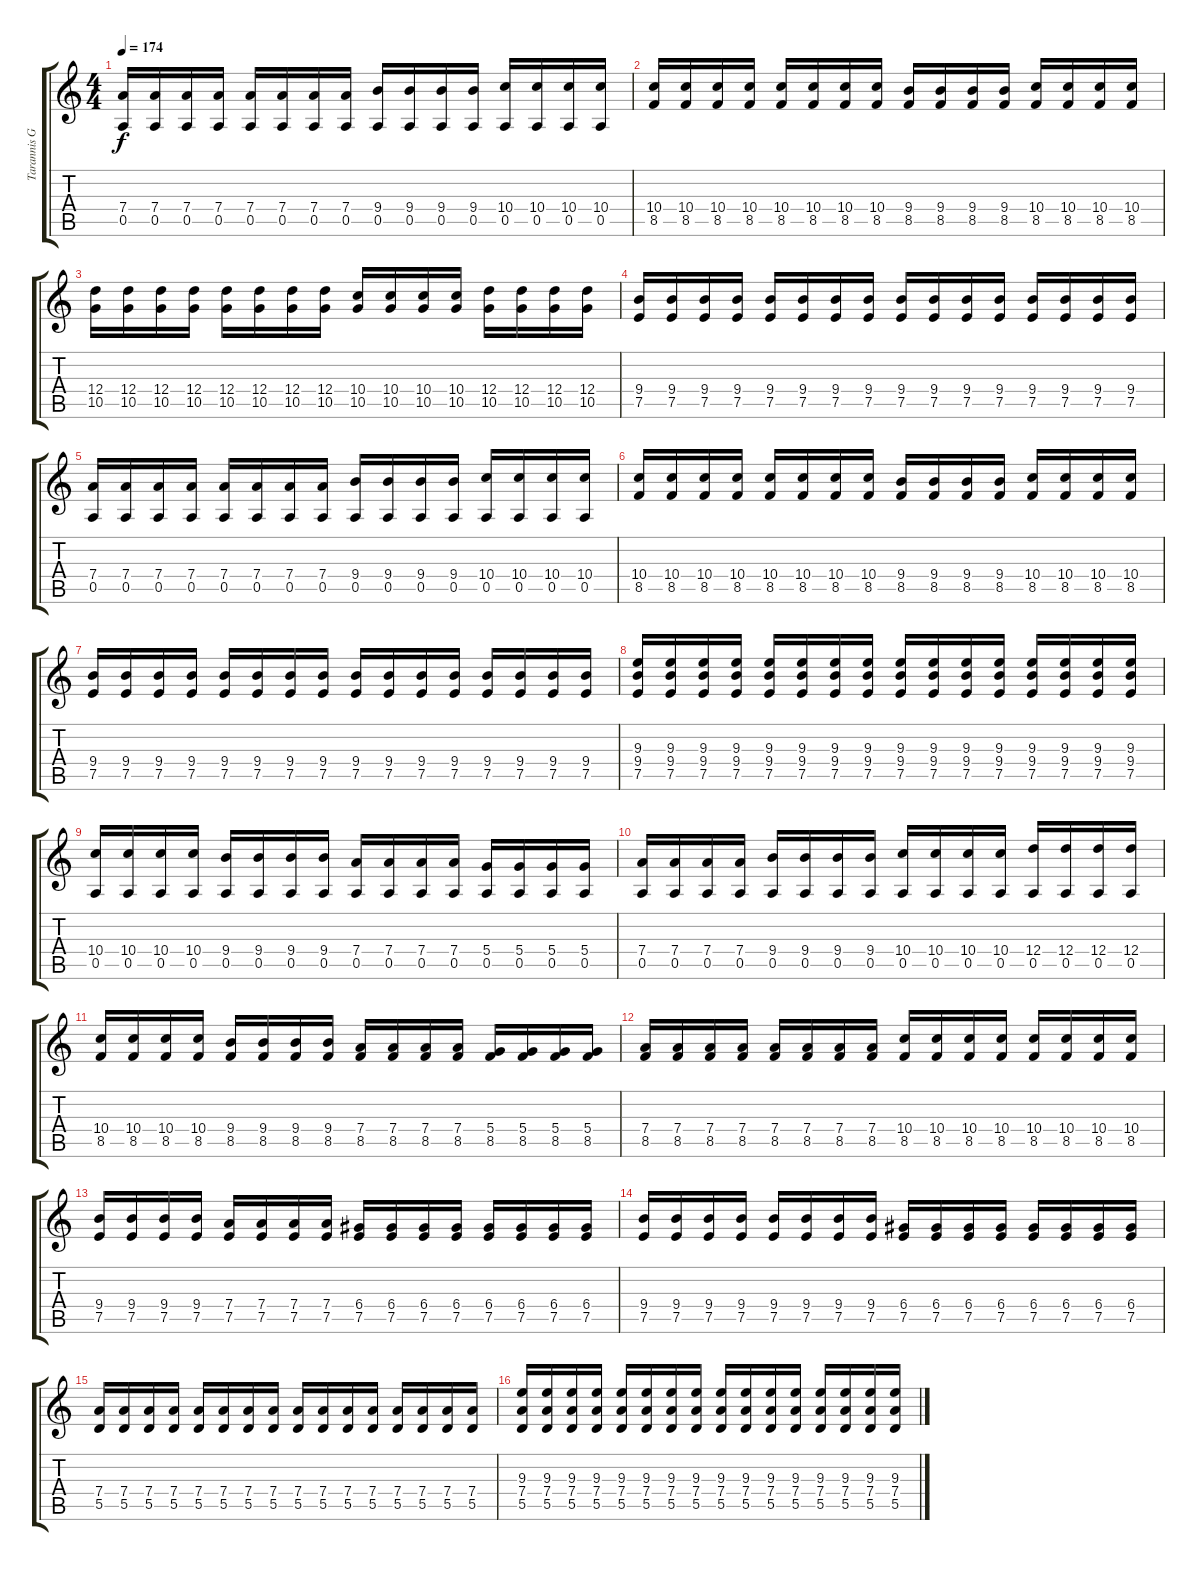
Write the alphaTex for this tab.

\track ("Tarannis Guitar 1" "Tarannis G") {instrument distortionguitar}
\staff {score tabs}
\tuning (E4 B3 G3 D3 A2 E2) {hide}
\ts (4 4)
\tempo 174
\clef g2
\ks c
(7.4 0.5).16{dy f} (7.4 0.5).16 (7.4 0.5).16 (7.4 0.5).16 (7.4 0.5).16 (7.4 0.5).16 (7.4 0.5).16 (7.4 0.5).16 (9.4 0.5).16 (9.4 0.5).16 (9.4 0.5).16 (9.4 0.5).16 (10.4 0.5).16 (10.4 0.5).16 (10.4 0.5).16 (10.4 0.5).16 |
(10.4 8.5).16 (10.4 8.5).16 (10.4 8.5).16 (10.4 8.5).16 (10.4 8.5).16 (10.4 8.5).16 (10.4 8.5).16 (10.4 8.5).16 (9.4 8.5).16 (9.4 8.5).16 (9.4 8.5).16 (9.4 8.5).16 (10.4 8.5).16 (10.4 8.5).16 (10.4 8.5).16 (10.4 8.5).16 |
(12.4 10.5).16 (12.4 10.5).16 (12.4 10.5).16 (12.4 10.5).16 (12.4 10.5).16 (12.4 10.5).16 (12.4 10.5).16 (12.4 10.5).16 (10.4 10.5).16 (10.4 10.5).16 (10.4 10.5).16 (10.4 10.5).16 (12.4 10.5).16 (12.4 10.5).16 (12.4 10.5).16 (12.4 10.5).16 |
(9.4 7.5).16 (9.4 7.5).16 (9.4 7.5).16 (9.4 7.5).16 (9.4 7.5).16 (9.4 7.5).16 (9.4 7.5).16 (9.4 7.5).16 (9.4 7.5).16 (9.4 7.5).16 (9.4 7.5).16 (9.4 7.5).16 (9.4 7.5).16 (9.4 7.5).16 (9.4 7.5).16 (9.4 7.5).16 |
(7.4 0.5).16 (7.4 0.5).16 (7.4 0.5).16 (7.4 0.5).16 (7.4 0.5).16 (7.4 0.5).16 (7.4 0.5).16 (7.4 0.5).16 (9.4 0.5).16 (9.4 0.5).16 (9.4 0.5).16 (9.4 0.5).16 (10.4 0.5).16 (10.4 0.5).16 (10.4 0.5).16 (10.4 0.5).16 |
(10.4 8.5).16 (10.4 8.5).16 (10.4 8.5).16 (10.4 8.5).16 (10.4 8.5).16 (10.4 8.5).16 (10.4 8.5).16 (10.4 8.5).16 (9.4 8.5).16 (9.4 8.5).16 (9.4 8.5).16 (9.4 8.5).16 (10.4 8.5).16 (10.4 8.5).16 (10.4 8.5).16 (10.4 8.5).16 |
(9.4 7.5).16 (9.4 7.5).16 (9.4 7.5).16 (9.4 7.5).16 (9.4 7.5).16 (9.4 7.5).16 (9.4 7.5).16 (9.4 7.5).16 (9.4 7.5).16 (9.4 7.5).16 (9.4 7.5).16 (9.4 7.5).16 (9.4 7.5).16 (9.4 7.5).16 (9.4 7.5).16 (9.4 7.5).16 |
(9.3 9.4 7.5).16 (9.3 9.4 7.5).16 (9.3 9.4 7.5).16 (9.3 9.4 7.5).16 (9.3 9.4 7.5).16 (9.3 9.4 7.5).16 (9.3 9.4 7.5).16 (9.3 9.4 7.5).16 (9.3 9.4 7.5).16 (9.3 9.4 7.5).16 (9.3 9.4 7.5).16 (9.3 9.4 7.5).16 (9.3 9.4 7.5).16 (9.3 9.4 7.5).16 (9.3 9.4 7.5).16 (9.3 9.4 7.5).16 |
(10.4 0.5).16 (10.4 0.5).16 (10.4 0.5).16 (10.4 0.5).16 (9.4 0.5).16 (9.4 0.5).16 (9.4 0.5).16 (9.4 0.5).16 (7.4 0.5).16 (7.4 0.5).16 (7.4 0.5).16 (7.4 0.5).16 (5.4 0.5).16 (5.4 0.5).16 (5.4 0.5).16 (5.4 0.5).16 |
(7.4 0.5).16 (7.4 0.5).16 (7.4 0.5).16 (7.4 0.5).16 (9.4 0.5).16 (9.4 0.5).16 (9.4 0.5).16 (9.4 0.5).16 (10.4 0.5).16 (10.4 0.5).16 (10.4 0.5).16 (10.4 0.5).16 (12.4 0.5).16 (12.4 0.5).16 (12.4 0.5).16 (12.4 0.5).16 |
(10.4 8.5).16 (10.4 8.5).16 (10.4 8.5).16 (10.4 8.5).16 (9.4 8.5).16 (9.4 8.5).16 (9.4 8.5).16 (9.4 8.5).16 (7.4 8.5).16 (7.4 8.5).16 (7.4 8.5).16 (7.4 8.5).16 (5.4 8.5).16 (5.4 8.5).16 (5.4 8.5).16 (5.4 8.5).16 |
(7.4 8.5).16 (7.4 8.5).16 (7.4 8.5).16 (7.4 8.5).16 (7.4 8.5).16 (7.4 8.5).16 (7.4 8.5).16 (7.4 8.5).16 (10.4 8.5).16 (10.4 8.5).16 (10.4 8.5).16 (10.4 8.5).16 (10.4 8.5).16 (10.4 8.5).16 (10.4 8.5).16 (10.4 8.5).16 |
(9.4 7.5).16 (9.4 7.5).16 (9.4 7.5).16 (9.4 7.5).16 (7.4 7.5).16 (7.4 7.5).16 (7.4 7.5).16 (7.4 7.5).16 (6.4 7.5).16 (6.4 7.5).16 (6.4 7.5).16 (6.4 7.5).16 (6.4 7.5).16 (6.4 7.5).16 (6.4 7.5).16 (6.4 7.5).16 |
(9.4 7.5).16 (9.4 7.5).16 (9.4 7.5).16 (9.4 7.5).16 (9.4 7.5).16 (9.4 7.5).16 (9.4 7.5).16 (9.4 7.5).16 (6.4 7.5).16 (6.4 7.5).16 (6.4 7.5).16 (6.4 7.5).16 (6.4 7.5).16 (6.4 7.5).16 (6.4 7.5).16 (6.4 7.5).16 |
(7.4 5.5).16 (7.4 5.5).16 (7.4 5.5).16 (7.4 5.5).16 (7.4 5.5).16 (7.4 5.5).16 (7.4 5.5).16 (7.4 5.5).16 (7.4 5.5).16 (7.4 5.5).16 (7.4 5.5).16 (7.4 5.5).16 (7.4 5.5).16 (7.4 5.5).16 (7.4 5.5).16 (7.4 5.5).16 |
(9.3 7.4 5.5).16 (9.3 7.4 5.5).16 (9.3 7.4 5.5).16 (9.3 7.4 5.5).16 (9.3 7.4 5.5).16 (9.3 7.4 5.5).16 (9.3 7.4 5.5).16 (9.3 7.4 5.5).16 (9.3 7.4 5.5).16 (9.3 7.4 5.5).16 (9.3 7.4 5.5).16 (9.3 7.4 5.5).16 (9.3 7.4 5.5).16 (9.3 7.4 5.5).16 (9.3 7.4 5.5).16 (9.3 7.4 5.5).16
